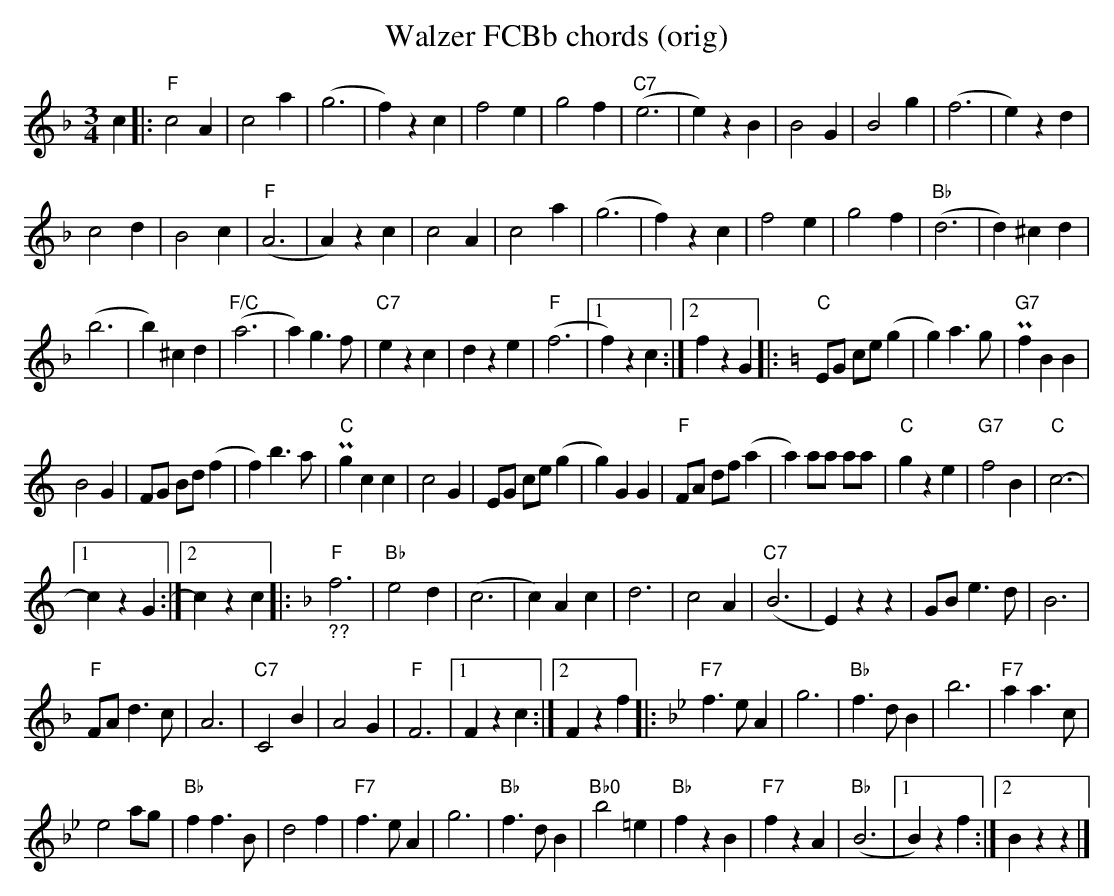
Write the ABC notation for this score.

X:1
T: Walzer FCBb chords (orig)
M:3/4
L:1/4
K:F %%MIDI gchordon
c |: "F"c2A | c2a | (g3 | f)zc | f2e | g2f | "C7"(e3 | e)zB | B2G | B2g | (f3 | e)zd |
c2d | B2c | "F"(A3 | A)zc | c2A | c2a | (g3 | f)zc | f2e | g2f | "Bb"(d3 | d)^cd |
(b3 | b)^cd | "F/C"(a3 | a)g>f | "C7"ezc | dze | "F"(f3 |1 f) zc :|2 fzG |: [K:C] [L:1/8] "C"EG ce (g2 | g2) a3g | "G7"Pf2B2B2 |
B4G2 | FG Bd (f2 | f2)b3a | "C"Pg2 c2c2 | c4G2 | EG ce (g2 | g2) G2G2 | "F"FA df (a2 | a2) aa aa | "C"g2z2e2 | "G7"f4B2 | "C"c6- |1
c2z2G2 :|2 c2z2c2 |: [K:F] [L:1/4]"_??" "F"f3 | "Bb"e2d | (c3 | c)Ac | d3 | c2A | "C7"(B3 | E)zz | G/B/ e>d | B3 |
"F"F/A/ d>c | A3 | "C7"C2B | A2G | "F"F3 |1 Fzc :|2 Fzf |: [K:Bb] "F7"f>eA | g3 | "Bb"f>dB | b3 | "F7"aa>c |
e2 a/g/ | "Bb"ff>B | d2f | "F7"f>eA | g3 | "Bb"f>dB | "Bb0"b2=e | "Bb"fzB | "F7"fzA | "Bb"(B3 |1 B)zf :|2 Bzz |]
